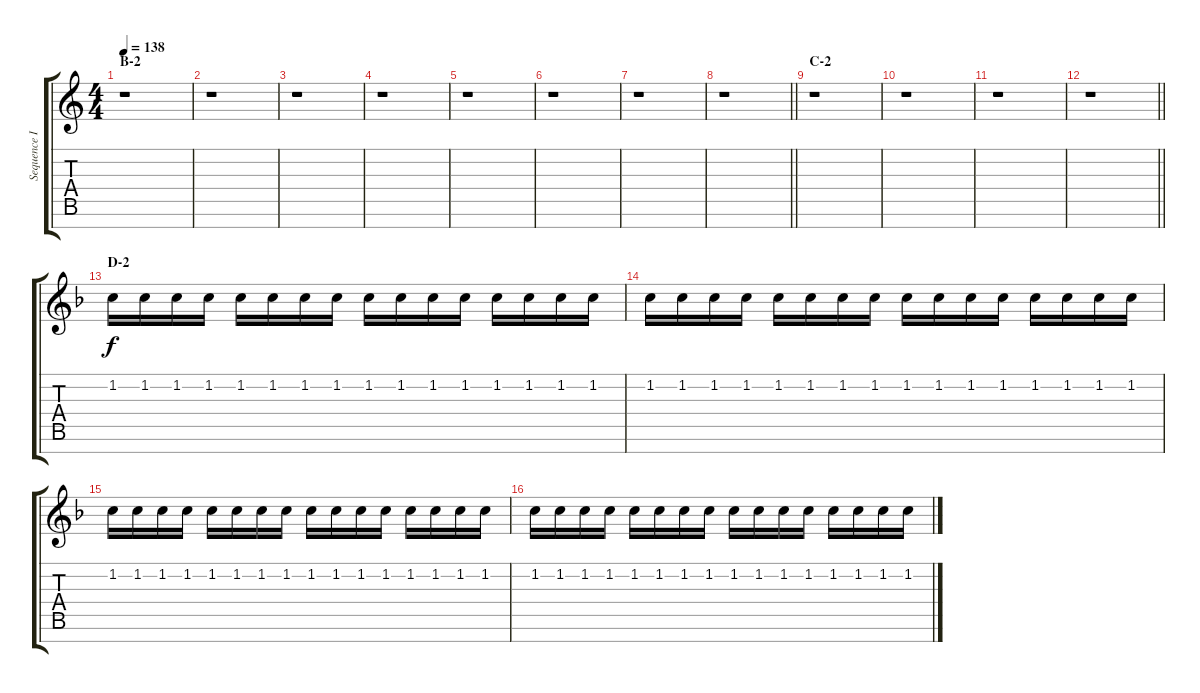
\track ("Sequence II" "Sequence I") {instrument lead1square}
\staff {score tabs}
\tuning (E5 B4 G4 D4 A3 E3 B2) {hide}
\ts (4 4)
\section ("" "B-2")
\tempo 138
\clef g2
\ks c
r.1{dy f} |
r.1 |
r.1 |
r.1 |
r.1 |
r.1 |
r.1 |
\barLineRight lightlight
r.1 |
\section ("" "C-2")
r.1 |
r.1 |
r.1 |
\barLineRight lightlight
r.1 |
\section ("" "D-2")
\ks f
1.2.16 1.2.16 1.2.16 1.2.16 1.2.16 1.2.16 1.2.16 1.2.16 1.2.16 1.2.16 1.2.16 1.2.16 1.2.16 1.2.16 1.2.16 1.2.16 |
1.2.16 1.2.16 1.2.16 1.2.16 1.2.16 1.2.16 1.2.16 1.2.16 1.2.16 1.2.16 1.2.16 1.2.16 1.2.16 1.2.16 1.2.16 1.2.16 |
1.2.16 1.2.16 1.2.16 1.2.16 1.2.16 1.2.16 1.2.16 1.2.16 1.2.16 1.2.16 1.2.16 1.2.16 1.2.16 1.2.16 1.2.16 1.2.16 |
1.2.16 1.2.16 1.2.16 1.2.16 1.2.16 1.2.16 1.2.16 1.2.16 1.2.16 1.2.16 1.2.16 1.2.16 1.2.16 1.2.16 1.2.16 1.2.16
